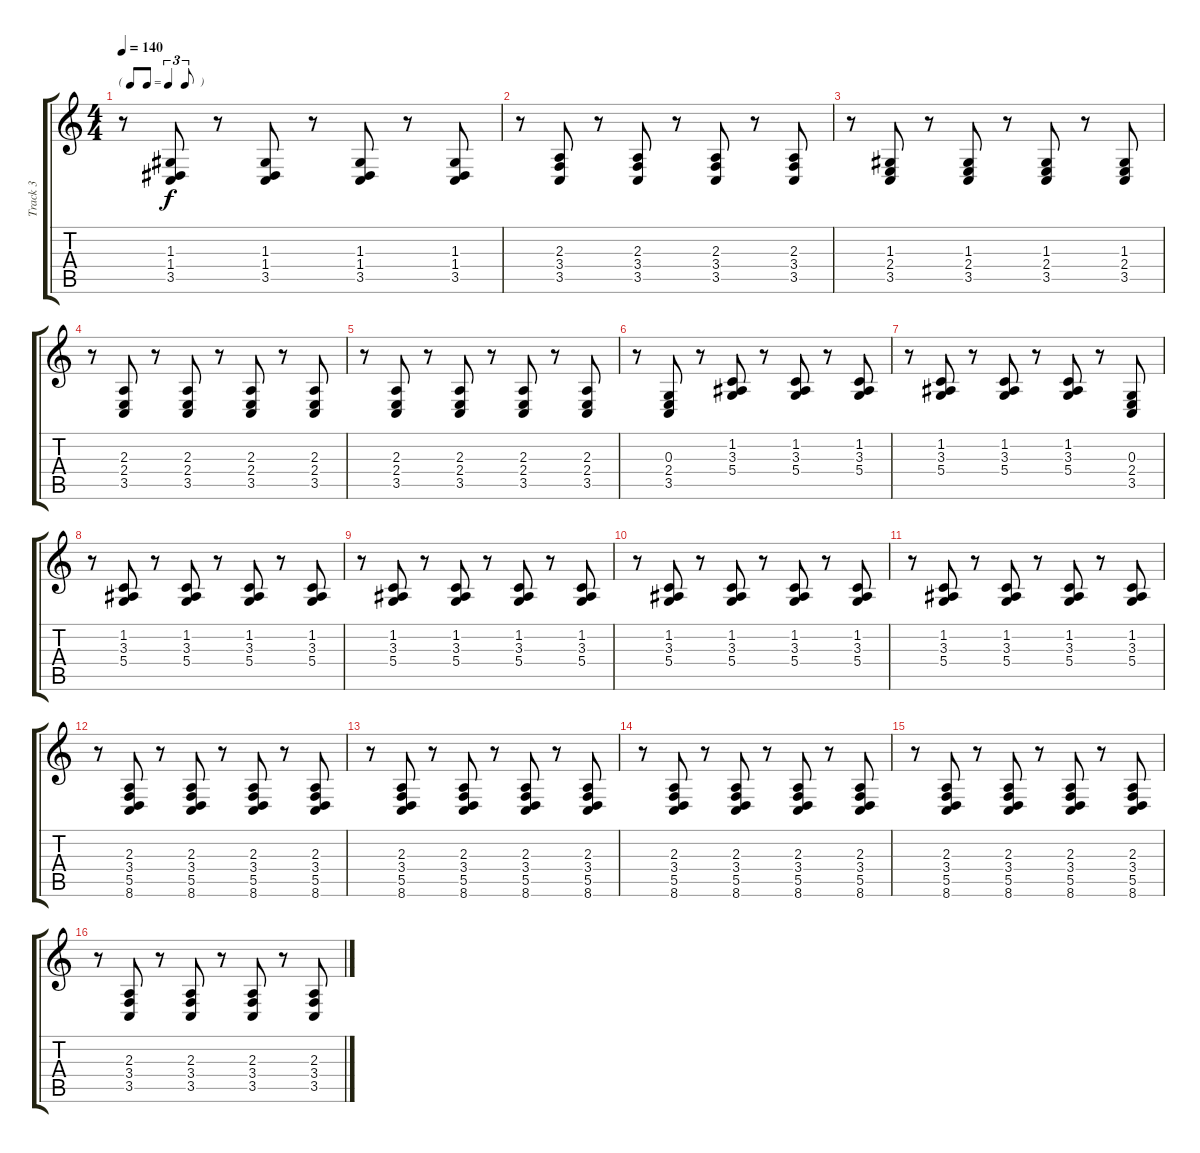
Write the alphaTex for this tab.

\track ("Track 3" "Track 3") {instrument electricpiano2}
\staff {score tabs}
\tuning (E4 B3 G3 D3 A2 E2) {hide}
\ts (4 4)
\tf triplet8th
\tempo 140
\clef g2
\ks c
r.8{dy f} (1.3 1.4 3.5).8 r.8 (1.3 1.4 3.5).8 r.8 (1.3 1.4 3.5).8 r.8 (1.3 1.4 3.5).8 |
r.8 (2.3 3.4 3.5).8 r.8 (2.3 3.4 3.5).8 r.8 (2.3 3.4 3.5).8 r.8 (2.3 3.4 3.5).8 |
r.8 (1.3 2.4 3.5).8 r.8 (1.3 2.4 3.5).8 r.8 (1.3 2.4 3.5).8 r.8 (1.3 2.4 3.5).8 |
r.8 (2.3 2.4 3.5).8 r.8 (2.3 2.4 3.5).8 r.8 (2.3 2.4 3.5).8 r.8 (2.3 2.4 3.5).8 |
r.8 (2.3 2.4 3.5).8 r.8 (2.3 2.4 3.5).8 r.8 (2.3 2.4 3.5).8 r.8 (2.3 2.4 3.5).8 |
r.8 (0.3 2.4 3.5).8 r.8 (1.2 3.3 5.4).8 r.8 (1.2 3.3 5.4).8 r.8 (1.2 3.3 5.4).8 |
r.8 (1.2 3.3 5.4).8 r.8 (1.2 3.3 5.4).8 r.8 (1.2 3.3 5.4).8 r.8 (0.3 2.4 3.5).8 |
r.8 (1.2 3.3 5.4).8 r.8 (1.2 3.3 5.4).8 r.8 (1.2 3.3 5.4).8 r.8 (1.2 3.3 5.4).8 |
r.8 (1.2 3.3 5.4).8 r.8 (1.2 3.3 5.4).8 r.8 (1.2 3.3 5.4).8 r.8 (1.2 3.3 5.4).8 |
r.8 (1.2 3.3 5.4).8 r.8 (1.2 3.3 5.4).8 r.8 (1.2 3.3 5.4).8 r.8 (1.2 3.3 5.4).8 |
r.8 (1.2 3.3 5.4).8 r.8 (1.2 3.3 5.4).8 r.8 (1.2 3.3 5.4).8 r.8 (1.2 3.3 5.4).8 |
r.8 (2.3 3.4 5.5 8.6).8 r.8 (2.3 3.4 5.5 8.6).8 r.8 (2.3 3.4 5.5 8.6).8 r.8 (2.3 3.4 5.5 8.6).8 |
r.8 (2.3 3.4 5.5 8.6).8 r.8 (2.3 3.4 5.5 8.6).8 r.8 (2.3 3.4 5.5 8.6).8 r.8 (2.3 3.4 5.5 8.6).8 |
r.8 (2.3 3.4 5.5 8.6).8 r.8 (2.3 3.4 5.5 8.6).8 r.8 (2.3 3.4 5.5 8.6).8 r.8 (2.3 3.4 5.5 8.6).8 |
r.8 (2.3 3.4 5.5 8.6).8 r.8 (2.3 3.4 5.5 8.6).8 r.8 (2.3 3.4 5.5 8.6).8 r.8 (2.3 3.4 5.5 8.6).8 |
r.8 (2.3 3.4 3.5).8 r.8 (2.3 3.4 3.5).8 r.8 (2.3 3.4 3.5).8 r.8 (2.3 3.4 3.5).8
